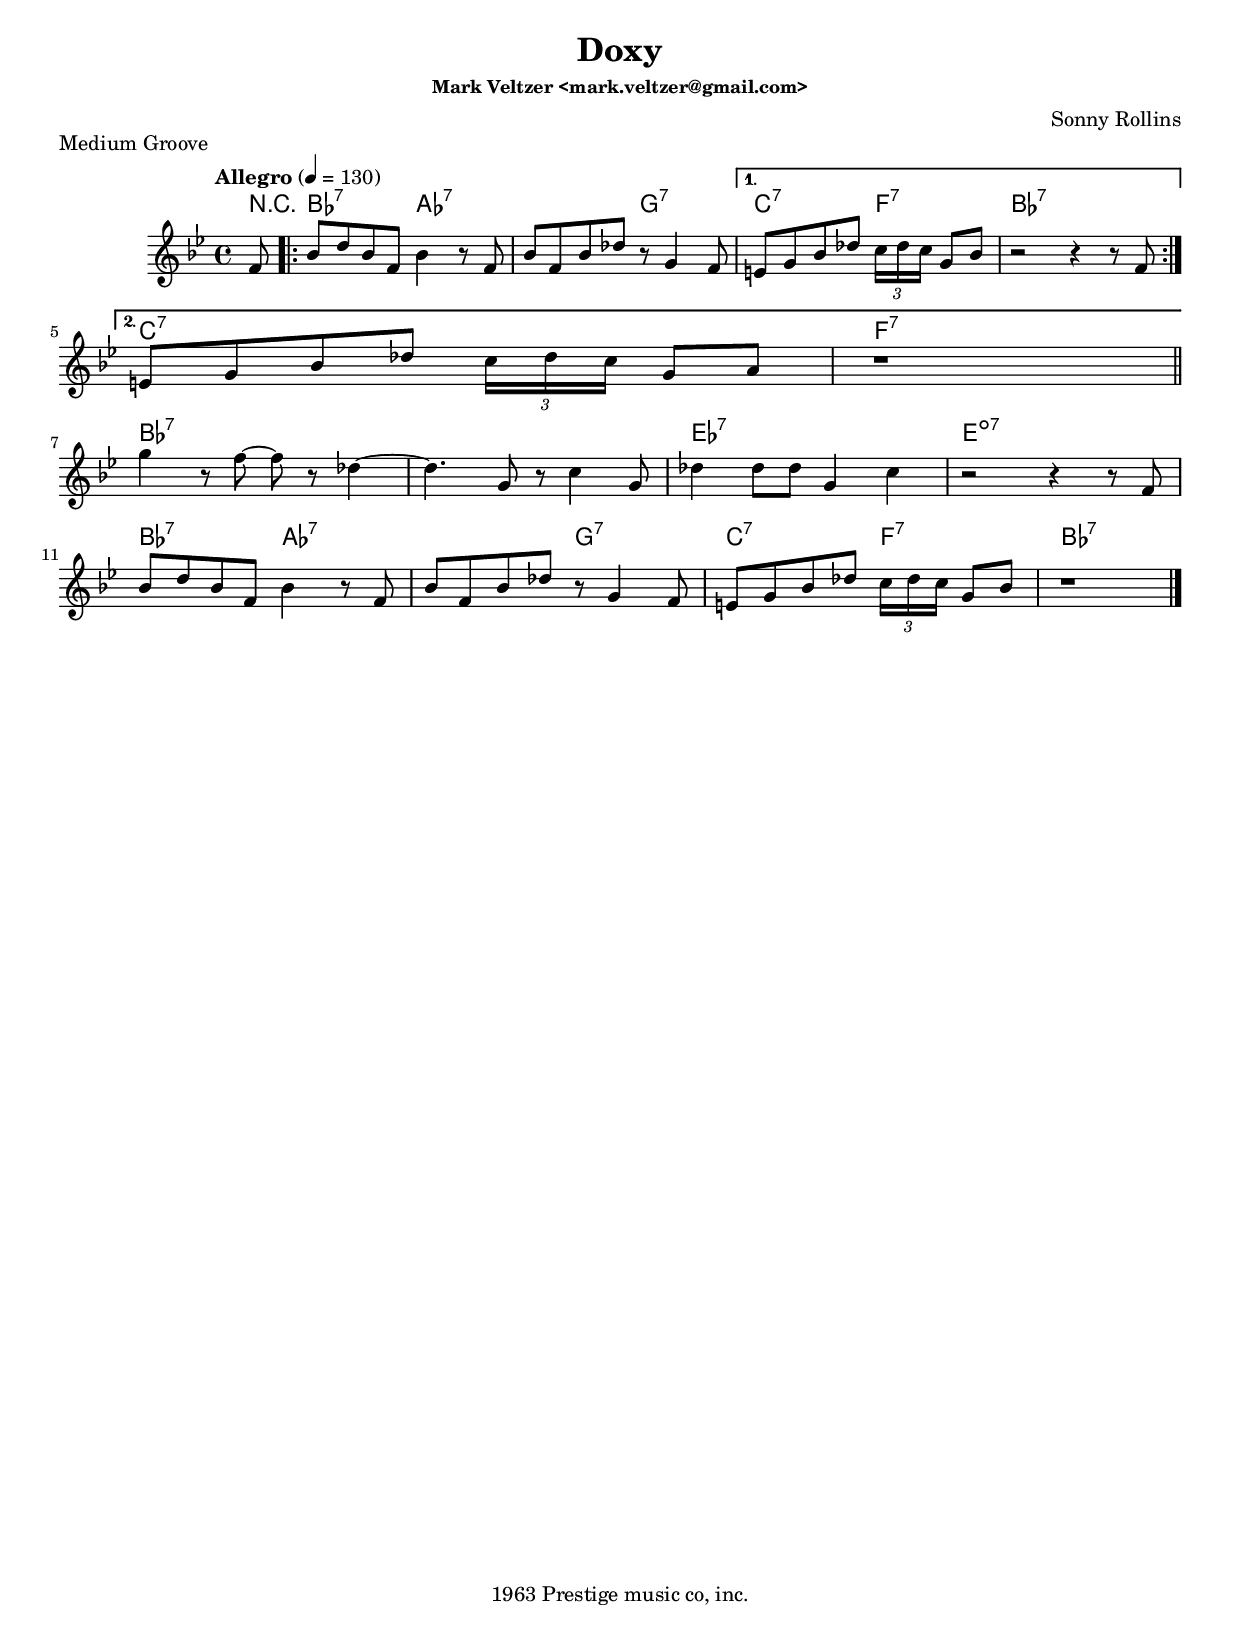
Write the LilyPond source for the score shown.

\include "src/include/common.lyi"
\header{
	title="Doxy"
	subtitle=""
	composer="Sonny Rollins"
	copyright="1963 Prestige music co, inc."
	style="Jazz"
	piece="Medium Groove"
	poet=""

	completion="5"
	uuid="c921579e-a26e-11df-9a5c-0019d11e5a41"
}

%{
	TODO:
	- add a url for a good performance of this (haven't found one of sonny rollins yet).
%}

myChords=\chordmode {
	\set chordChanges = ##t

	\startSong

	\partial 8 r8 |

	\startPart
	\repeat volta 2 {
		bes2:7 aes2:7 | aes2:7 g2:7 |
	}
	\alternative {
		{
			c2:7 f2:7 | bes1:7 | \myEndLine
		}
		{
			c1:7 | f1:7 | \myEndLine
		}
	}
	\endPart

	\startPart
	bes1:7 | bes1:7 | ees1:7 | e1:dim7 | \myEndLine
	bes2:7 aes2:7 | aes2:7 g2:7 | c2:7 f2:7 | bes1:7 | \myEndLine
	\endPart

	\endSong
}

myVoice=\relative f' {
	\time 4/4
	\key bes \major
	%% http://en.wikipedia.org/wiki/Tempo
	\tempo "Allegro" 4 = 130

	\partial 8 f8 |
	\repeat volta 2 {
		bes8 d bes f bes4 r8 f | bes8 f bes des r g,4 f8 |
	}
	\alternative {
		{
			e8 g bes des \times 4/3 { c16 des c } g8 bes | r2 r4 r8 f |
		}
		{
			e8 g bes des \times 4/3 { c16 des c } g8 a | r1 |
		}
	}
	g'4 r8 f8 ~ f8 r8 des4 ~ | des4. g,8 r c4 g8 |
	des'4 des8 des8 g,4 c4 | r2 r4 r8 f,8 |
	bes8 d bes f bes4 r8 f | bes8 f bes des r g,4 f8 |
	e8 g bes des \times 4/3 { c16 des c } g8 bes | r1 |
}
%% score for printing
\score {
	<<
		\new ChordNames="mychords" \myChords
		\new Voice="myvoice" \myVoice
	>>
	\layout {
	}
}
%% score for midi
\score {
	\unfoldRepeats
	<<
		\new ChordNames="mychords" \myChords
		\new Voice="myvoice" \myVoice
	>>
	\midi {
	}
}
